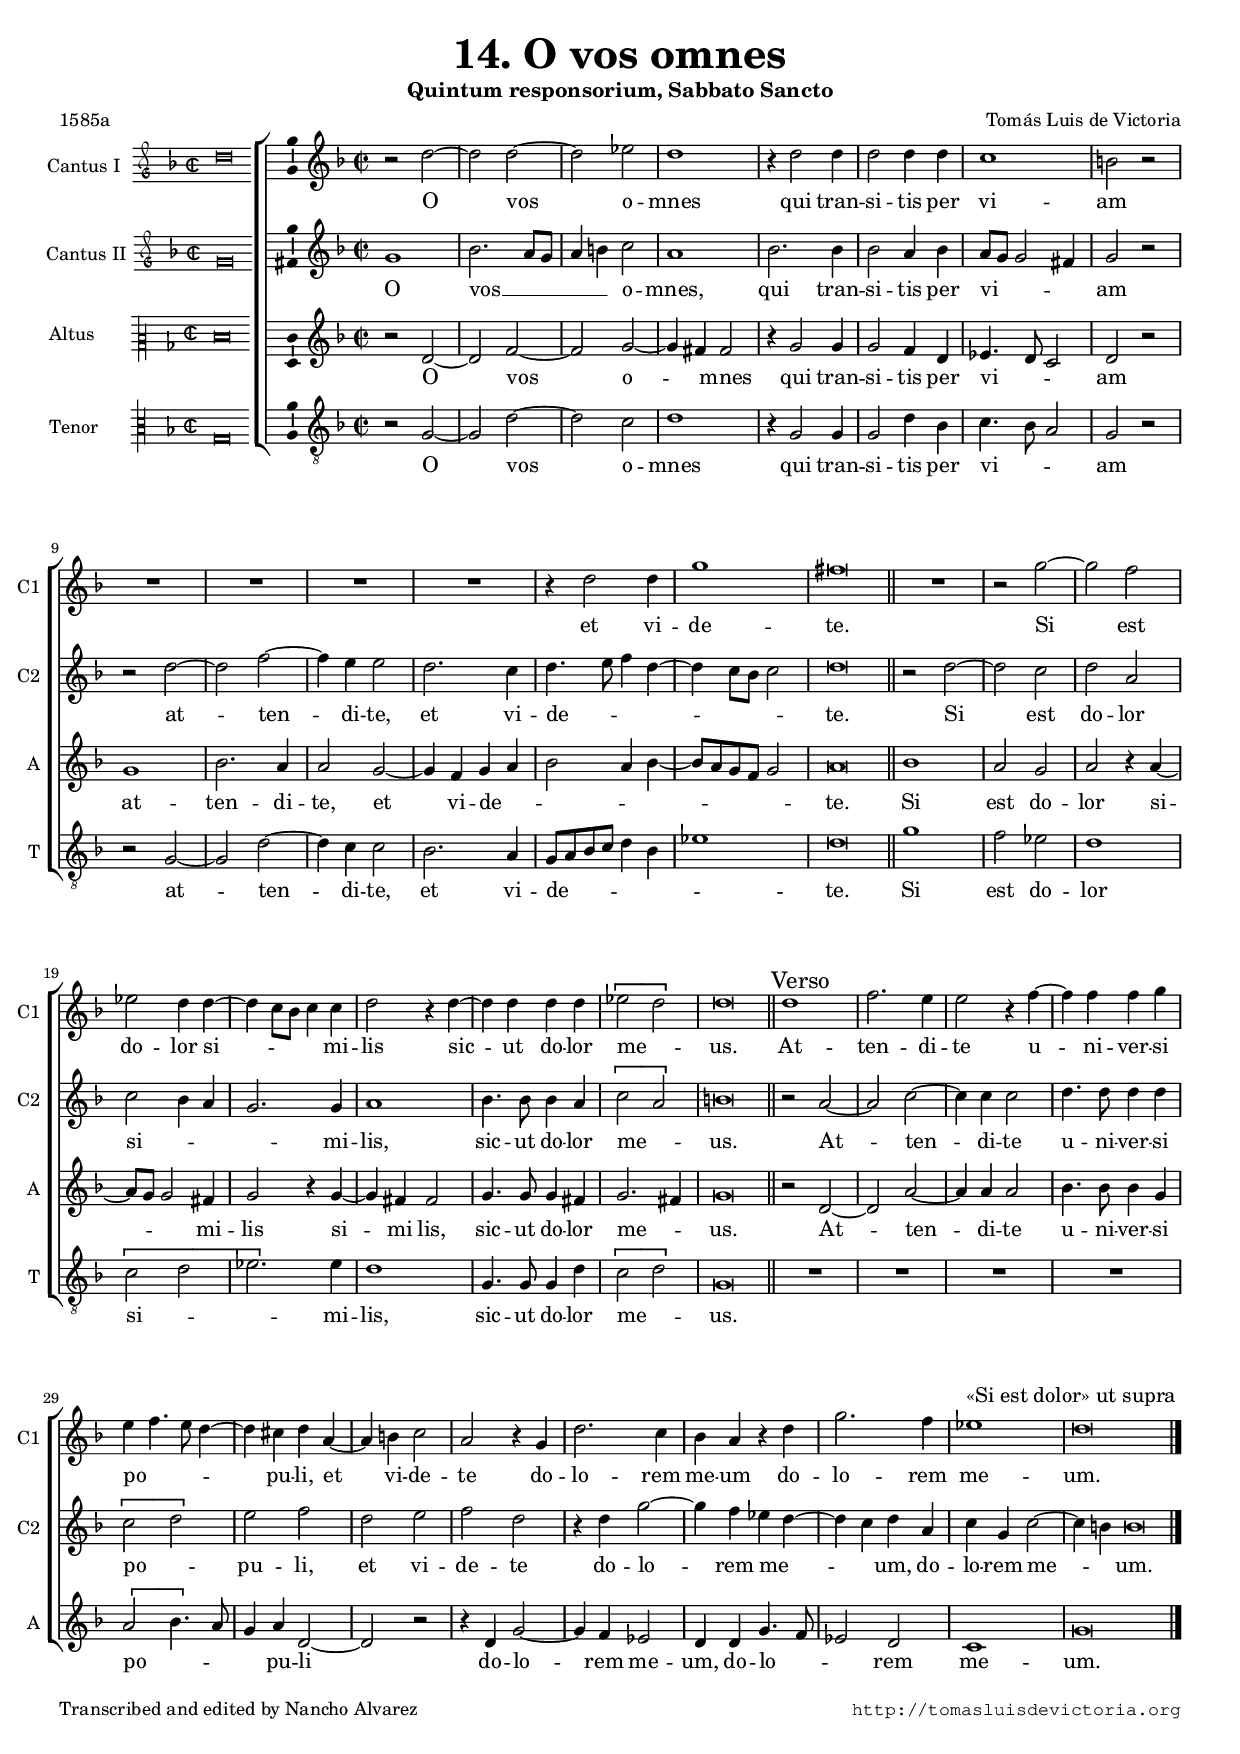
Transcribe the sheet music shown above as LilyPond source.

\version "2.18.0"

#(set-default-paper-size "a4")
#(set-global-staff-size 16)
#(ly:set-option 'point-and-click #f)
%mobile -s15.5 -i3.2 -m8 -ball

italicas=\override LyricText.font-shape = #'italic
rectas=\override LyricText.font-shape = #'upright
ss=\once \set suggestAccidentals = ##t
incipitwidth=20

htitle="14. O vos omnes"
hcomposer="Victoria"


\header {
	title=\markup{\fontsize #3 "14. O vos omnes" }
	subtitle=\markup{"Quintum responsorium, Sabbato Sancto"}
	composer="Tomás Luis de Victoria"
        pdfauthor=\composer
	poet = "1585a"
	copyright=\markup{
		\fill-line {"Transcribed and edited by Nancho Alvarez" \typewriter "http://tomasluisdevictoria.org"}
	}
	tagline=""
}

global={\key d \minor \time 2/2 \skip 1*15 \bar "||"
				\skip 1*9 \bar "||"
				\skip 1*13 \bar "|." 
}


cantus={
	r2 d'' ~ |
	d'' d'' ~ |
	d'' ees'' |
	d''1 |
%5
	r4 d''2 d''4 |
	d''2 d''4 d'' |
	c''1 |
	b'2 r
	R1 |
%10
	R |
	R |
	R |
	r4 d''2 d''4 |
	g''1 |
%15
	fis''\breve*1/2 |
	s4*0 |
	R1
	r2 g'' ~ |
	g'' f'' |
	ees'' d''4 d'' ~ |
%20
	d'' c''8 bes' c''4 c'' |
	d''2 r4 d'' ~ |
	d'' d'' d'' d'' |
	\[ees''2 d''\] |
	d''\breve*1/2 |
	\override Score.RehearsalMark.self-alignment-X = #left
	\override Score.RehearsalMark.break-visibility = #end-of-line-invisible
	\mark \markup{"Verso"}
%25
	d''1 |
	f''2. e''4 |
	e''2 r4 f'' ~ |
	f'' f'' f'' g'' |
	e'' f''4. e''8 d''4 ~ |
%30
	d'' cis'' d'' a' ~ |
	a' b' c''2 |
	a' r4 g' |
	d''2. c''4 |
	bes' a' r d'' |
%35
	g''2. f''4 |
	ees''1 |
	d''\breve*1/2
	\override Score.RehearsalMark.self-alignment-X = #right
	\override Score.RehearsalMark.break-visibility = #begin-of-line-invisible
	\override Score.RehearsalMark.padding = #1.7
	\mark \markup{\smaller "«Si est dolor» ut supra"}
}

altus={
	g'1 |
	bes'2. a'8 g' |
	a'4 b' c''2 |
	a'1 |
%5
	bes'2. bes'4 |
	bes'2 a'4 bes' |
	a'8 g' g'2 fis'4 |
	g'2 r |
	r d'' ~ |
%10
	d'' f'' ~ |
	f''4 e'' e''2 |
	d''2. c''4 |
	d''4. e''8 f''4 d'' ~ |
	d'' c''8 bes' c''2 |
%15
	d''\breve*1/2 |
	r2 d'' ~ |
	d'' c'' |
	d'' a' |
	c'' bes'4 a' |
%20
	g'2. g'4 |
	a'1 |
	bes'4. bes'8 bes'4 a' |
	\[c''2 a'\] |
	b'\breve*1/2 |
%25
	r2 a' ~ |
	a' c'' ~ |
	c''4 c'' c''2 |
	d''4. d''8 d''4 d'' |
	\[c''2 d''\] |
%30
	e'' f'' |
	d'' e'' |
	f'' d'' |
	r4 d'' g''2 ~ |
	g''4 f'' ees'' d'' ~ |
%35
	d'' c'' d'' a' |
	c'' g' c''2 ~ |
	c''4 b' b'\breve*1/4
}

tenor={
	r2 d' ~ |
	d' f' ~ |
	f' g' ~ |
	g'4 fis' fis'2 |
%5
	r4 g'2 g'4 |
	g'2 f'4 d' |
	ees'4. d'8 c'2 |
	d' r |
	g'1 |
%10
	bes'2. a'4 |
	a'2 g' ~ |
	g'4 f' g' a' |
	bes'2 a'4 bes' ~ |
	bes'8 a' g' f' g'2 |
%15
	a'\breve*1/2 |
	bes'1 |
	a'2 g' |
	a' r4 a' ~ |
	a'8 g' g'2 fis'4 |
%20
	g'2 r4 g' ~ |
	g' fis' fis'2 |
	g'4. g'8 g'4 fis' |
	g'2. fis'4 |
	g'\breve*1/2 |
%25
	r2 d' ~ |
	d' a' ~ |
	a'4 a' a'2 |
	bes'4. bes'8 bes'4 g' |
	\[a'2 bes'4.\] a'8 |
%30
	g'4 a' d'2 ~ |
	d' r |
	r4 d' g'2 ~ |
	g'4 f' ees'2 |
	d'4 d' g'4. f'8 |
%35
	ees'2 d' |
	c'1 |
	g'\breve*1/2
}

bassus={
	r2 g ~ |
	g d' ~ |
	d' c' |
	d'1 |
%5
	r4 g2 g4 |
	g2 d'4 bes |
	c'4. bes8 a2 |
	g r |
	r g ~ |
%10
	g d' ~ |
	d'4 c' c'2 |
	bes2. a4 |
	g8 a bes c' d'4 bes |
	ees'1 |
%15
	d'\breve*1/2 |
	g'1 |
	f'2 ees' |
	d'1 |
	\[c'2 d' |
%20
	ees'2.\] ees'4 |
	d'1 |
	g4. g8 g4 d' |
	\[c'2 d'\] |
	g\breve*1/2 |
%25
	R1 |
	R |
	R |
	R |
	R |
%30
	R |
	R |
	R |
	R |
	R |
%35
	R |
	R |
	R
}


textocantus=\lyricmode{
O _ vos _ o -- mnes
qui tran -- si -- tis per vi -- am
et vi -- de -- te.
Si _ est do -- lor si -- _ _ _ _ mi -- lis
sic -- _ ut do -- lor me -- _ us.
At -- ten -- di -- te u -- _ ni -- ver -- si po -- _ _ _ _ pu -- li, et _ vi -- de -- te 
do -- lo -- rem me -- um
do -- lo -- rem me -- um.

}

textoaltus=\lyricmode{
O vos __ _ _ _ _ o -- mnes,
qui tran -- si -- tis per vi -- _ _ _ am
at -- _ ten -- _ di -- te, 
et vi -- de -- _ _ _ _ _ _ _ te.
Si _ est do -- lor si -- _ _ _ mi -- lis,
sic -- ut do -- lor me -- _ us.
At -- _ ten -- _ di -- te u -- ni -- ver -- si po -- _ pu -- li, et vi -- de -- te 
do -- lo -- _ rem me -- _ _ _ um, do -- lo -- rem me -- _ _ um.

}

textotenor=\lyricmode{
O _ vos _ o -- _ _ mnes
qui tran -- si -- tis per vi -- _ _ am
at -- ten -- di -- te, 
et _ vi -- de -- _ _ _ _ _ _ _ _ _ te.
Si est do -- lor si -- _ _ _ mi -- lis
si -- _ mi lis,
sic -- ut do -- lor me -- _ us.
At -- _ ten -- _ di -- te u -- ni -- ver -- si po -- _ _ _ pu -- li _ 
do -- lo -- _ rem me -- um, do -- lo -- _ _ rem me -- um.

}

textobassus=\lyricmode{
O _ vos _ o -- mnes
qui tran -- si -- tis per vi -- _ _ am
at -- _ ten -- _ di -- te, 
et vi -- de -- _ _ _ _ _ _ te.
Si est do -- lor si -- _ _ mi -- lis,
sic -- ut do -- lor me -- _ us.

}



incipitcantus=\markup{
	\score{
		{ 
		\set Staff.instrumentName="Cantus I  "
		\override NoteHead.style = #'neomensural
		\override Rest.style = #'neomensural
		\override Staff.TimeSignature.style = #'neomensural
		\cadenzaOn 
		\clef "petrucci-g"
		\key d \minor
		\time 2/2
		d''\breve
		} 
	\layout { line-width=\incipitwidth indent = 0 }
	}
}


incipitaltus=\markup{
	\score{
		{ 
		\set Staff.instrumentName="Cantus II "
		\override NoteHead.style = #'neomensural 
		\override Rest.style = #'neomensural
		\override Staff.TimeSignature.style = #'neomensural
		\cadenzaOn 
		\clef "petrucci-g"
		\key d \minor
		\time 2/2
		g'\breve
		} 
	\layout { line-width=\incipitwidth indent = 0 }
	}
}


incipittenor=\markup{
	\score{
		{ 
		\set Staff.instrumentName="Altus       "
		\override NoteHead.style = #'neomensural 
		\override Rest.style = #'neomensural
		\override Staff.TimeSignature.style = #'neomensural
		\cadenzaOn 
		\clef "petrucci-c2"
		\key d \minor
		\time 2/2
		d'\breve
		} 
	\layout { line-width=\incipitwidth indent = 0 }
	}
}


incipitbassus=\markup{
	\score{
		{ 
		\set Staff.instrumentName="Tenor      "
		\override NoteHead.style = #'neomensural 
		\override Rest.style = #'neomensural
		\override Staff.TimeSignature.style = #'neomensural
		\cadenzaOn 
		\clef "petrucci-c3"
		\key d \minor
		\time 2/2
		g\breve
		} 
	\layout { line-width=\incipitwidth indent = 0 }
	}
}





\score {
\transpose c' c' {
\new ChoirStaff<<

	\new Staff <<\global
	\new Voice="v1" {
		\set Staff.instrumentName=\incipitcantus
		\set Staff.shortInstrumentName="C1 "
		\clef "treble"
		\cantus }
	\new Lyrics \lyricsto "v1" {\textocantus }
	>>

	
	\new Staff << \global
	\new Voice="v2" {
		\set Staff.instrumentName=\incipitaltus
		\set Staff.shortInstrumentName="C2 "
		\clef "treble" 
		\altus}
	\new Lyrics \lyricsto "v2" {\textoaltus }
	>>

	
	\new Staff <<\global
	\new Voice="v3" {
		\set Staff.instrumentName=\incipittenor
		\set Staff.shortInstrumentName="A "
		\clef "treble"
		\tenor }
	\new Lyrics \lyricsto "v3" {\textotenor }
	>>
	

	\new Staff <<\global
	\new Voice="v4" {
		\set Staff.instrumentName=\incipitbassus
		\set Staff.shortInstrumentName="T "
		\clef "G_8" 
		\bassus }
	\new Lyrics \lyricsto "v4" {\textobassus}
	>>
	
>>
}%transpose

\layout{ 
	\context {\Score \override BarNumber.padding = #2 }
	\context {\Lyrics
		    \override LyricText.font-size = #1.5 
		    \override LyricHyphen.minimum-distance = #0.33
	}
	\context {\Voice melismaBusyProperties = #'() }
	\context { \Staff 
	           \RemoveEmptyStaves %notablet
	}
	\context {\Staff \consists Ambitus_engraver 
			\override LigatureBracket.padding = #1
			\override VerticalAxisGroup.staff-staff-spacing =
			#'((basic-distance . 11) (minimum-distance . 0) (padding . 1))
	}
}

%\midi {}

}

\paper{
	evenHeaderMarkup=\markup  \fill-line { \hcomposer \htitle #" " } %notablet
	%tablet evenHeaderMarkup=\markup  \fill-line { \fromproperty #'page:page-number-string \htitle \hcomposer }
	%tablet oddHeaderMarkup= \markup  \fill-line { \on-the-fly #not-first-page \hcomposer \on-the-fly #not-first-page \htitle \on-the-fly #not-first-page \fromproperty #'page:page-number-string }
	%system-count=8
	%page-count=1
	ragged-last-bottom = ##f
	indent=3.5\cm
	system-system-spacing =
	#'((basic-distance . 20) (minimum-distance . 0) (padding . 5))
	top-system-spacing = % header
	#'((basic-distance . 8) (minimum-distance . 0) (padding . 0))
	last-bottom-spacing = % footer
	#'((basic-distance . 12) (minimum-distance . 0) (padding . 0))
	%top-markup-spacing #'basic-distance = 0
	%markup-system-spacing #'basic-distance = 20
}
